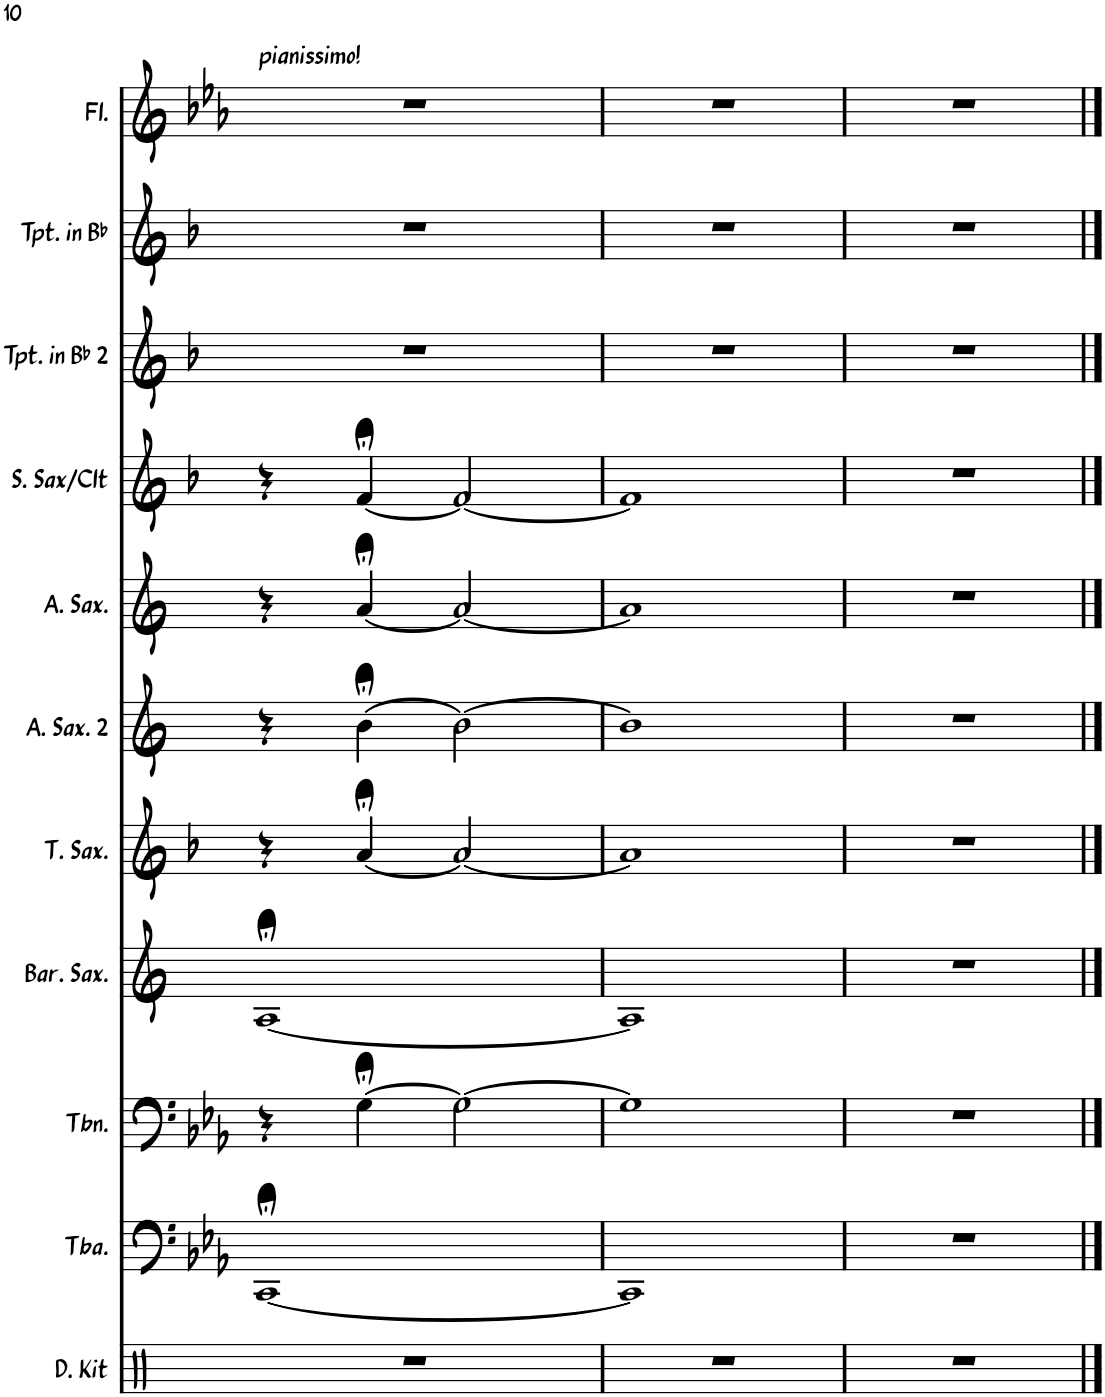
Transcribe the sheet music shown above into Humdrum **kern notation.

**kern	**kern	**kern	**kern	**kern	**kern	**kern	**kern	**kern	**kern	**kern
*part11	*part10	*part9	*part8	*part7	*part6	*part5	*part4	*part3	*part2	*part1
*staff11	*staff10	*staff9	*staff8	*staff7	*staff6	*staff5	*staff4	*staff3	*staff2	*staff1
*I"Drum Kit	*I"Tuba	*I"Trombone	*I"Baritone Saxophone	*I"Tenor Saxophone	*I"Alto Saxophone 2	*I"Alto Saxophone	*I"Soprano Saxophone	*I"Trumpet in Bb 2	*I"Trumpet in Bb	*I"Flute
*I'D. Kit	*I'Tba.	*I'Tbn.	*I'Bar. Sax.	*I'T. Sax.	*I'A. Sax. 2	*I'A. Sax.	*	*I'Tpt. in Bb 2	*I'Tpt. in Bb	*I'Fl.
!!LO:PB:g=z
*clefX	*clefF4	*clefF4	*clefG2	*clefG2	*clefG2	*clefG2	*clefG2	*clefG2	*clefG2	*clefG2
*	*	*	*Trd12c21	*Trd8c14	*Trd5c9	*Trd5c9	*Trd1c2	*Trd1c2	*Trd1c2	*
*k[]	*k[b-e-a-]	*k[b-e-a-]	*k[]	*k[b-]	*k[]	*k[]	*k[b-]	*k[b-]	*k[b-]	*k[b-e-a-]
*M2/2	*M2/2	*M2/2	*M2/2	*M2/2	*M2/2	*M2/2	*M2/2	*M2/2	*M2/2	*M2/2
*met(c|)	*met(c|)	*met(c|)	*met(c|)	*met(c|)	*met(c|)	*met(c|)	*met(c|)	*met(c|)	*met(c|)	*met(c|)
=29	=29	=29	=29	=29	=29	=29	=29	=29	=29	=29
1r	[1CC;<	4r	[1A;<	4r	4r	4r	4r	1r	1r	1r
.	.	[4G;<\	.	[4a;</	[4b;<\	[4a;</	[4f;</	.	.	.
.	.	2G\_	.	2a/_	2b\_	2a/_	2f/_	.	.	.
=30	=30	=30	=30	=30	=30	=30	=30	=30	=30	=30
1r	1CC]	1G]	1A]	1a]	1b]	1a]	1f]	1r	1r	1r
=31	=31	=31	=31	=31	=31	=31	=31	=31	=31	=31
1r	1r	1r	1r	1r	1r	1r	1r	1r	1r	1r
==	==	==	==	==	==	==	==	==	==	==
*-	*-	*-	*-	*-	*-	*-	*-	*-	*-	*-
